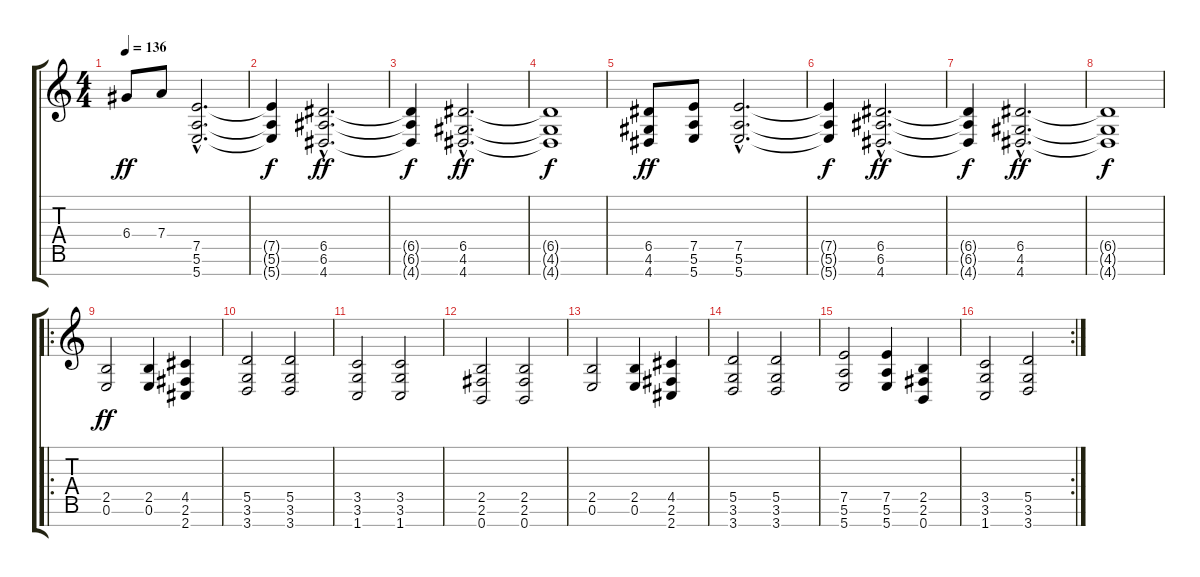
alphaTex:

\track "" {instrument overdrivenguitar}
\staff {score tabs}
\tuning (E4 B3 G3 D3 A2 E2 B1) {hide}
\ts (4 4)
\tempo 136
\clef g2
\ks c
6.4.8{dy ff} 7.4.8 (7.5{hac} 5.6{hac} 5.7{hac}).2{d} |
(7.5{t} 5.6{t} 5.7{t}).4{dy f} (6.5{hac} 6.6{hac} 4.7{hac}).2{d dy ff} |
(6.5{t} 6.6{t} 4.7{t}).4{dy f} (6.5{hac} 4.6{hac} 4.7{hac}).2{d dy ff} |
(6.5{t} 4.6{t} 4.7{t}).1{dy f} |
(6.5 4.6 4.7).8{dy ff} (7.5 5.6 5.7).8 (7.5{hac} 5.6{hac} 5.7{hac}).2{d} |
(7.5{t} 5.6{t} 5.7{t}).4{dy f} (6.5{hac} 6.6{hac} 4.7{hac}).2{d dy ff} |
(6.5{t} 6.6{t} 4.7{t}).4{dy f} (6.5{hac} 4.6{hac} 4.7{hac}).2{d dy ff} |
(6.5{t} 4.6{t} 4.7{t}).1{dy f} |
\ro
(2.5 0.6).2{dy ff} (2.5 0.6).4 (4.5 2.6 2.7).4 |
(5.5 3.6 3.7).2 (5.5 3.6 3.7).2 |
(3.5 3.6 1.7).2 (3.5 3.6 1.7).2 |
(2.5 2.6 0.7).2 (2.5 2.6 0.7).2 |
(2.5 0.6).2 (2.5 0.6).4 (4.5 2.6 2.7).4 |
(5.5 3.6 3.7).2 (5.5 3.6 3.7).2 |
(7.5 5.6 5.7).2 (7.5 5.6 5.7).4 (2.5 2.6 0.7).4 |
\rc 2
(3.5 3.6 1.7).2 (5.5 3.6 3.7).2
